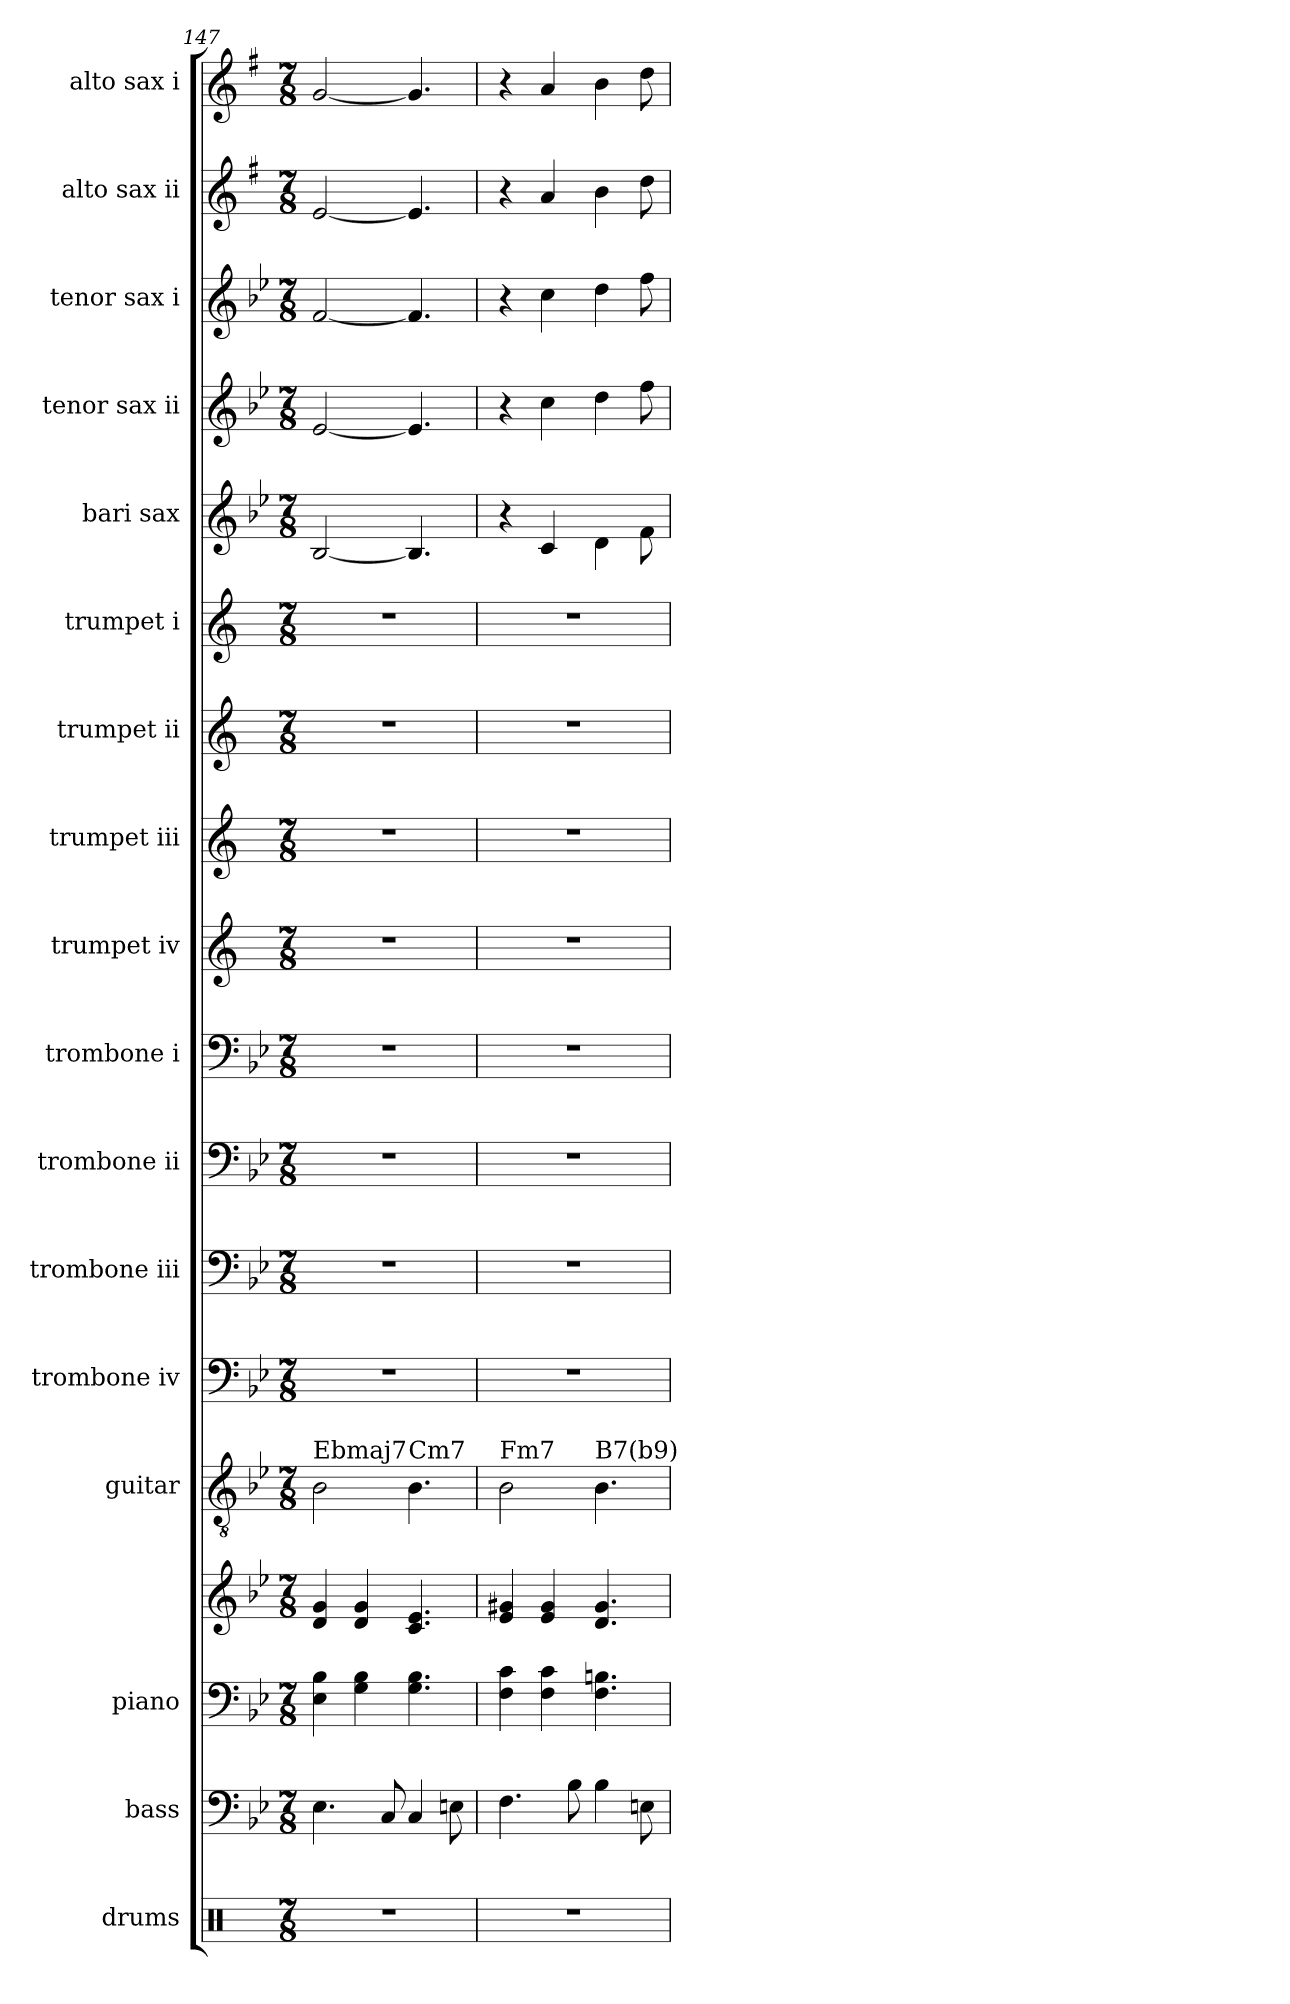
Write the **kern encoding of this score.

**kern	**kern	**kern	**kern	**kern	**kern	**kern	**kern	**kern	**kern	**kern	**kern	**kern	**kern	**kern	**kern	**kern	**kern
*part17	*part16	*part15	*part15	*part14	*part13	*part12	*part11	*part10	*part9	*part8	*part7	*part6	*part5	*part4	*part3	*part2	*part1
*staff18	*staff17	*staff16	*staff15	*staff14	*staff13	*staff12	*staff11	*staff10	*staff9	*staff8	*staff7	*staff6	*staff5	*staff4	*staff3	*staff2	*staff1
*I"drums	*I"bass	*I"piano	*	*I"guitar	*I"trombone iv	*I"trombone iii	*I"trombone ii	*I"trombone i	*I"trumpet iv	*I"trumpet iii	*I"trumpet ii	*I"trumpet i	*I"bari sax	*I"tenor sax ii	*I"tenor sax i	*I"alto sax ii	*I"alto sax i
*I'drs.	*I'bass	*I'pno.	*	*I'gtr.	*I'tbn. iv	*I'tbn. iii	*I'tbn. ii	*I'tbn. i	*I'tpt. iv	*I'tpt. iii	*I'tpt. ii	*I'tpt. i	*I'bari	*I'tenor ii	*I'tenor i	*I'alto ii	*I'alto i
*clefX	*clefF4	*clefF4	*clefG2	*clefGv2	*clefF4	*clefF4	*clefF4	*clefF4	*clefG2	*clefG2	*clefG2	*clefG2	*clefG2	*clefG2	*clefG2	*clefG2	*clefG2
*	*ITrd7c12	*	*	*	*	*	*	*	*ITrd1c2	*ITrd1c2	*ITrd1c2	*ITrd1c2	*ITrd12c21	*ITrd8c14	*ITrd8c14	*ITrd5c9	*ITrd5c9
*k[]	*k[b-e-]	*k[b-e-]	*k[b-e-]	*k[b-e-]	*k[b-e-]	*k[b-e-]	*k[b-e-]	*k[b-e-]	*k[b-e-]	*k[b-e-]	*k[b-e-]	*k[b-e-]	*k[b-e-]	*k[b-e-]	*k[b-e-]	*k[b-e-]	*k[b-e-]
*M7/8	*M7/8	*M7/8	*M7/8	*M7/8	*M7/8	*M7/8	*M7/8	*M7/8	*M7/8	*M7/8	*M7/8	*M7/8	*M7/8	*M7/8	*M7/8	*M7/8	*M7/8
=147	=147	=147	=147	=147	=147	=147	=147	=147	=147	=147	=147	=147	=147	=147	=147	=147	=147
!	!	!	!	!LO:TX:a:t=Ebmaj7	!	!	!	!	!	!	!	!	!	!	!	!	!
2..r	4.EE-\	4E-\ 4B-\	4d/ 4g/	2B-\	2..r	2..r	2..r	2..r	2..r	2..r	2..r	2..r	[2BB-/	[2E-/	[2F/	[2G/	[2B-/
.	.	4G\ 4B-\	4d/ 4g/	.	.	.	.	.	.	.	.	.	.	.	.	.	.
.	8CC/	.	.	.	.	.	.	.	.	.	.	.	.	.	.	.	.
!	!	!	!	!LO:TX:a:t=Cm7	!	!	!	!	!	!	!	!	!	!	!	!	!
.	4CC/	4.G\ 4.B-\	4.c/ 4.e-/	4.B-\	.	.	.	.	.	.	.	.	4.BB-/]	4.E-/]	4.F/]	4.G/]	4.B-/]
.	8EEn\	.	.	.	.	.	.	.	.	.	.	.	.	.	.	.	.
=148	=148	=148	=148	=148	=148	=148	=148	=148	=148	=148	=148	=148	=148	=148	=148	=148	=148
!	!	!	!	!LO:TX:a:t=Fm7	!	!	!	!	!	!	!	!	!	!	!	!	!
2..r	4.FF\	4F\ 4c\	4e-/ 4g#X/	2B-\	2..r	2..r	2..r	2..r	2..r	2..r	2..r	2..r	4r	4r	4r	4r	4r
.	.	4F\ 4c\	4e-/ 4g#/	.	.	.	.	.	.	.	.	.	4C/	4c\	4c\	4c/	4c/
.	8BB-\	.	.	.	.	.	.	.	.	.	.	.	.	.	.	.	.
!	!	!	!	!LO:TX:a:t=B7(b9)	!	!	!	!	!	!	!	!	!	!	!	!	!
.	4BB-\	4.F\ 4.Bn\	4.d/ 4.g#/	4.B-\	.	.	.	.	.	.	.	.	4D\	4d\	4d\	4d\	4d\
.	8EEn\	.	.	.	.	.	.	.	.	.	.	.	8F\	8f\	8f\	8f\	8f\
=	=	=	=	=	=	=	=	=	=	=	=	=	=	=	=	=	=
*-	*-	*-	*-	*-	*-	*-	*-	*-	*-	*-	*-	*-	*-	*-	*-	*-	*-
